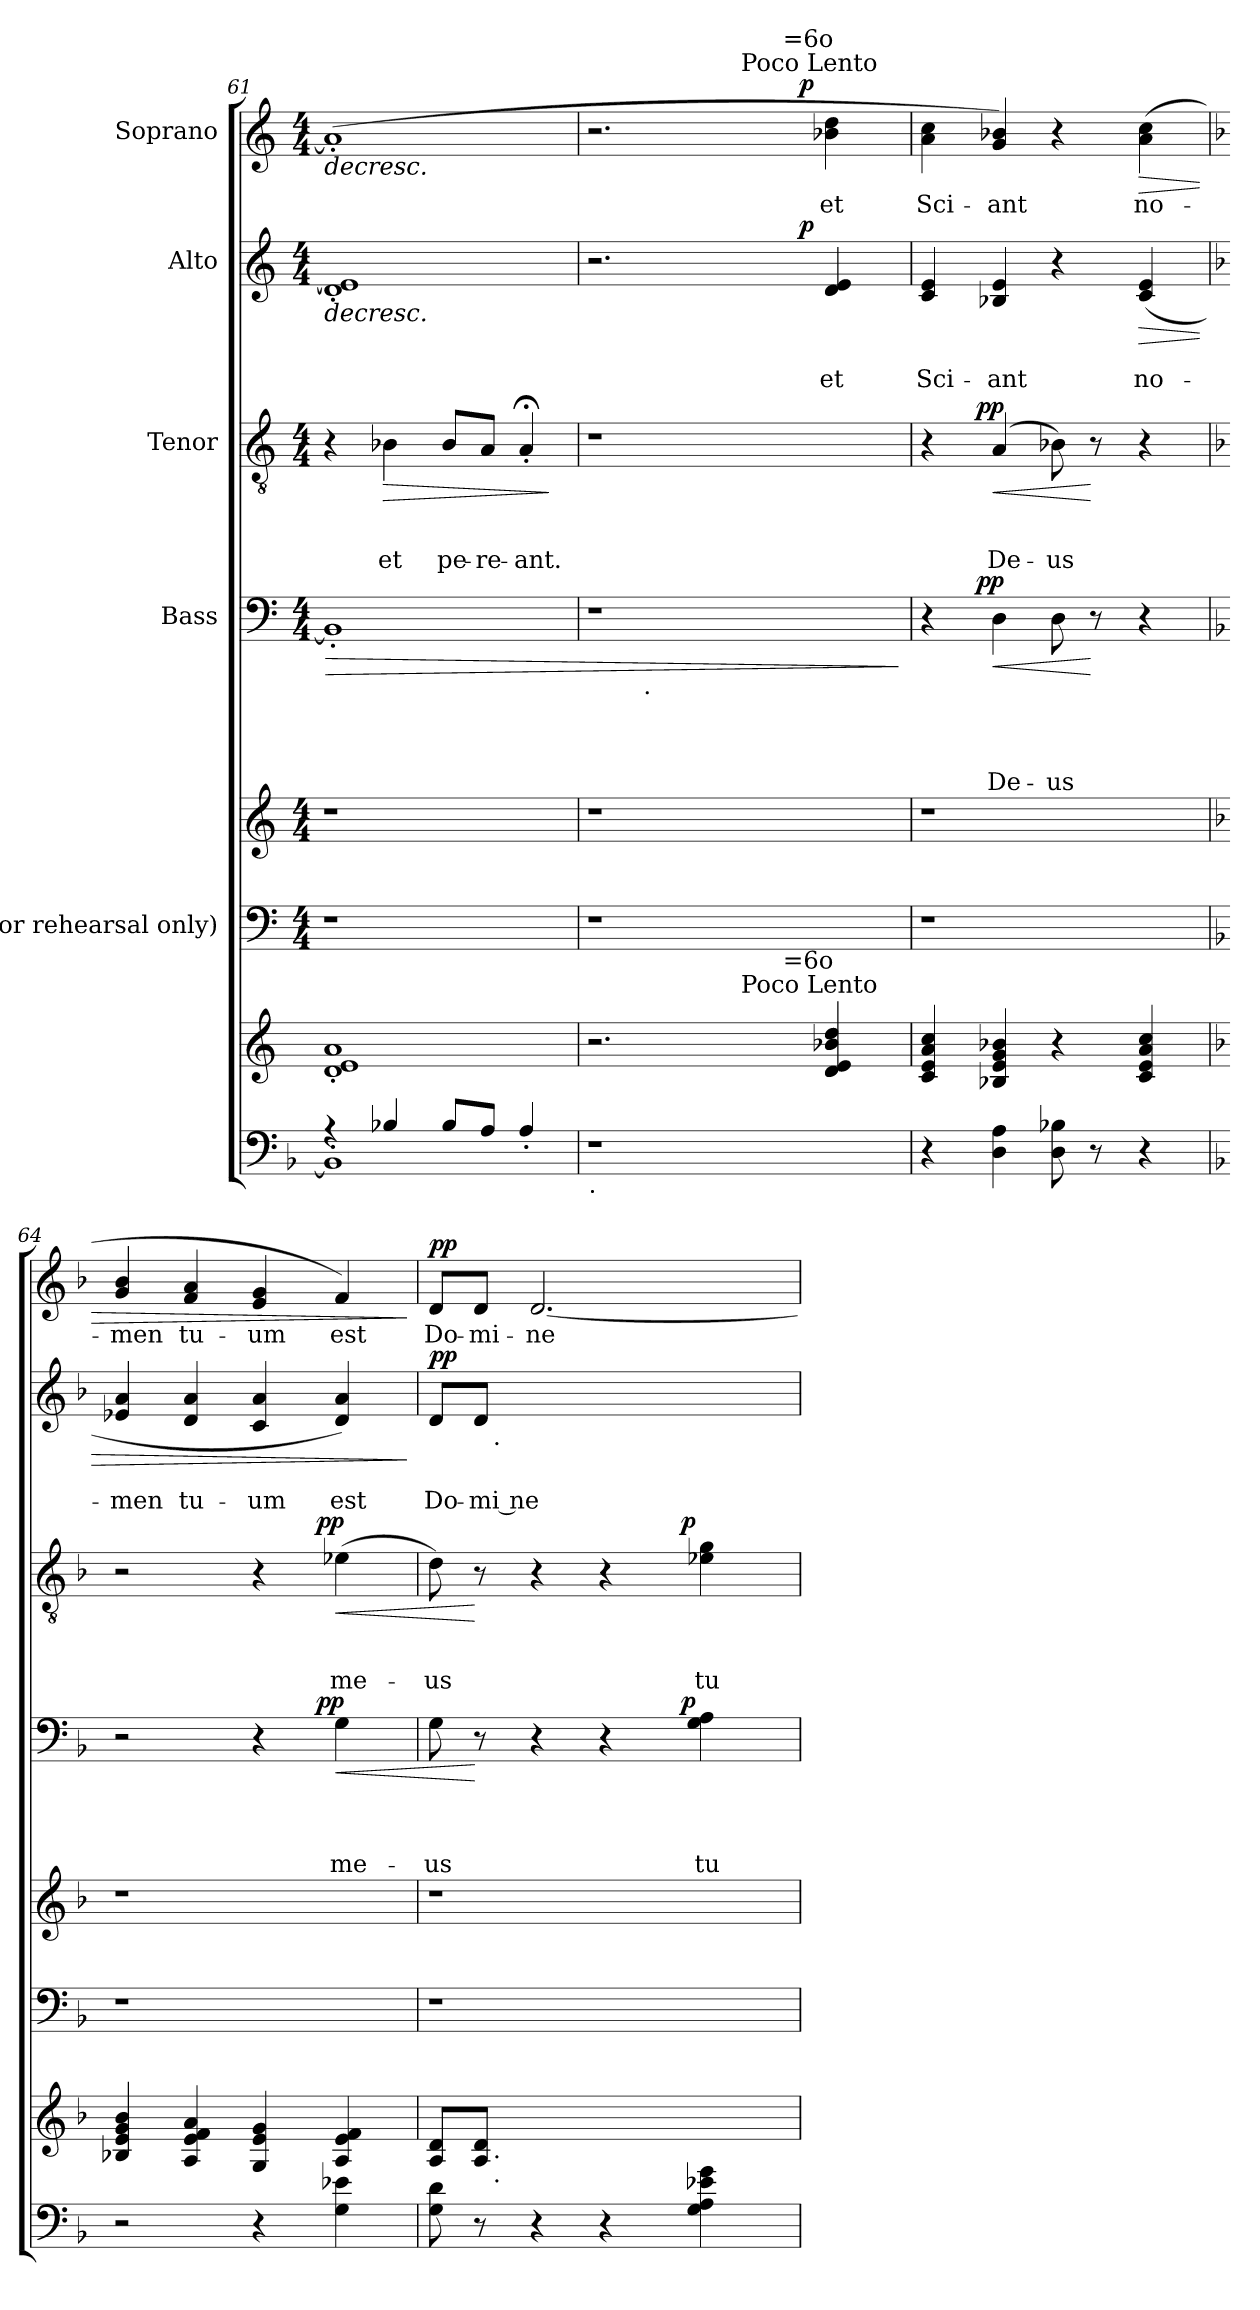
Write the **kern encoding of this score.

**kern	**kern	**kern	**kern	**kern	**text	**text	**text	**text	**dynam	**kern	**text	**text	**text	**dynam	**kern	**text	**text	**dynam	**kern	**text	**dynam
*part7	*part6	*part5	*part5	*part4	*part4	*part4	*part4	*part4	*part4	*part3	*part3	*part3	*part3	*part3	*part2	*part2	*part2	*part2	*part1	*part1	*part1
*staff8	*staff7	*staff6	*staff5	*staff4	*staff4	*staff4	*staff4	*staff4	*staff4	*staff3	*staff3	*staff3	*staff3	*staff3	*staff2	*staff2	*staff2	*staff2	*staff1	*staff1	*staff1
*	*	*I"(for rehearsal only)	*	*I"Bass	*	*	*	*	*	*I"Tenor	*	*	*	*	*I"Alto	*	*	*	*I"Soprano	*	*
*clefF4	*clefG2	*clefF4	*clefG2	*clefF4	*	*	*	*	*	*clefGv2	*	*	*	*	*clefG2	*	*	*	*clefG2	*	*
*k[b-]	*k[]	*k[]	*k[]	*k[]	*	*	*	*	*	*k[]	*	*	*	*	*k[]	*	*	*	*k[]	*	*
*F:	*C:	*C:	*C:	*C:	*	*	*	*	*	*C:	*	*	*	*	*C:	*	*	*	*C:	*	*
*	*	*M4/4	*M4/4	*M4/4	*	*	*	*	*	*M4/4	*	*	*	*	*M4/4	*	*	*	*M4/4	*	*
=61	=61	=61	=61	=61	=61	=61	=61	=61	=61	=61	=61	=61	=61	=61	=61	=61	=61	=61	=61	=61	=61
*^	*	*	*	*	*	*	*	*	*	*	*	*	*	*	*	*	*	*	*	*	*
!	!	!	!	!	!	!	!	!	!	!LO:HP:b	!	!	!	!	!	!	!	!	!LO:HP:b	!	!	!LO:HP:b
1BB-'>]	4rA	1d'< 1e'< 1a'<	1r	1r	1BB-'<]	.	.	.	.	>	4r	.	.	.	.	(>1d'< 1e]'<	.	.	>	(>1a'<]	.	>
!	!	!	!	!	!	!	!	!	!	!	!	!	!	!LO:LY:b	!LO:HP:b	!	!	!	!	!	!	!
.	4B-X/	.	.	.	.	.	.	.	.	.	4B-X\	.	.	et	>	.	.	.	.	.	.	.
!	!	!	!	!	!	!	!	!	!	!	!	!	!	!LO:LY:b	!	!	!	!	!	!	!	!
.	8B-/L	.	.	.	.	.	.	.	.	.	8B-/L	.	.	pe-	.	.	.	.	.	.	.	.
!	!	!	!	!	!	!	!	!	!	!	!	!	!	!LO:LY:b	!	!	!	!	!	!	!	!
.	8A/J	.	.	.	.	.	.	.	.	.	8A/J	.	.	-re-	.	.	.	.	.	.	.	.
!	!	!	!	!	!	!	!	!	!	!	!	!	!	!LO:LY:b	!	!	!	!	!	!	!	!
.	4A'>/	.	.	.	.	.	.	.	.	.	4A;'</	.	.	-ant.	.	.	.	.	.	.	.	.
*v	*v	*	*	*	*	*	*	*	*	*	*	*	*	*	*	*	*	*	*	*	*	*
.	.	.	.	.	.	.	.	.	.	.	.	.	.	]	.	.	.	.	.	.	.
!!LO:PB:g=z
=62	=62	=62	=62	=62	=62	=62	=62	=62	=62	=62	=62	=62	=62	=62	=62	=62	=62	=62	=62	=62	=62
*k[]	*	*	*	*	*	*	*	*	*	*	*	*	*	*	*	*	*	*	*	*	*
*C:	*	*	*	*	*	*	*	*	*	*	*	*	*	*	*	*	*	*	*	*	*
*	*	*	*	*	*	*	*	*	*	*	*	*	*	*	*^	*	*	*	*^	*	*
!LO:TX:b:t=.	!	!	!	!	!	!	!	!	!	!	!	!	!	!	!	!	!	!	!	!	!	!	!
*	*^	*	*	*^	*	*	*	*	*	*	*	*	*	*	*	*	*	*	*	*^	*	*	*
*	*	*^	*	*	*	*	*	*	*	*	*	*	*	*	*	*	*	*	*	*	*	*	*	*^	*	*
1r	2.r	2ryy	2ryy	1r	1r	1r	8ryy	.	.	.	.	.	1r	.	.	.	.	2.r	2ryy	.	.	.	2.r	2ryy	2ryy	2ryy	.	.
.	.	.	.	.	.	.	32ryy	.	.	.	.	.	.	.	.	.	.	.	.	.	.	.	.	.	.	.	.	.
!	!	!	!	!	!	!	!LO:TX:b:t=.	!	!	!	!	!	!	!	!	!	!	!	!	!	!	!	!	!	!	!	!	!
.	.	.	.	.	.	.	2ryy	.	.	.	.	.	.	.	.	.	.	.	.	.	.	.	.	.	.	.	.	.
.	.	16ryy	8ryy	.	.	.	.	.	.	.	.	.	.	.	.	.	.	.	8.ryy	.	.	.	.	8.ryy	16ryy	8ryy	.	.
!	!	!	!	!	!	!	!	!	!	!	!	!	!	!	!	!	!	!	!	!	!	!	!	!	!LO:TX:a:t=Poco Lento	!	!	!
!	!	!LO:TX:a:t=Poco Lento	!	!	!	!	!	!	!	!	!	!	!	!	!	!	!	!	!	!	!	!	!	!	!	!	!	!
.	.	4..ryy	.	.	.	.	.	.	.	.	.	.	.	.	.	.	.	.	.	.	.	.	.	.	4..ryy	.	.	.
.	.	.	32ryy	.	.	.	.	.	.	.	.	.	.	.	.	.	.	.	.	.	.	.	.	.	.	32ryy	.	.
!	!	!	!	!	!	!	!	!	!	!	!	!	!	!	!	!	!	!	!	!	!	!	!	!	!	!LO:TX:a:t==6o	!	!
!	!	!	!LO:TX:a:t==6o	!	!	!	!	!	!	!	!	!	!	!	!	!	!	!	!	!	!	!	!	!	!	!	!	!
.	.	.	4ryy	.	.	.	4ryy	.	.	.	.	.	.	.	.	.	.	.	.	.	.	.	.	.	.	4ryy	.	.
!	!	!	!	!	!	!	!	!	!	!	!	!	!	!	!	!	!	!	!	!	!	!LO:DY:a	!	!	!	!	!	!LO:DY:a
.	.	.	.	.	.	.	.	.	.	.	.	.	.	.	.	.	.	.	4ryy	.	.	p	.	4ryy	.	.	.	p
!	!	!	!	!	!	!	!	!	!	!	!	!	!	!	!	!	!	!	!	!	!LO:LY:b	!	!	!	!	!	!LO:LY:b	!
.	4d/ 4e/ 4b-X/ 4dd/	.	.	.	.	.	.	.	.	.	.	.	.	.	.	.	.	4d/ 4e/	.	.	et	]	4b-X\ 4dd\	.	.	.	et	]
.	.	.	16.ryy	.	.	.	16.ryy	.	.	.	.	.	.	.	.	.	.	.	.	.	.	.	.	.	.	16.ryy	.	.
.	.	.	.	.	.	.	.	.	.	.	.	.	.	.	.	.	.	.	16ryy	.	.	.	.	16ryy	.	.	.	.
.	.	.	.	.	.	.	.	.	.	.	.	]	.	.	.	.	.	.	.	.	.	.	.	.	.	.	.	.
=63	=63	=63	=63	=63	=63	=63	=63	=63	=63	=63	=63	=63	=63	=63	=63	=63	=63	=63	=63	=63	=63	=63	=63	=63	=63	=63	=63	=63
!	!	!	!	!	!	!	!	!	!	!	!	!	!	!	!	!	!	!	!	!	!LO:LY:b	!	!	!	!	!	!LO:LY:b	!
*	*	*	*	*	*	*	*	*	*	*	*	*	*	*	*	*	*	*v	*v	*	*	*	*	*	*	*	*	*
*	*v	*v	*v	*	*	*	*	*	*	*	*	*	*^	*	*	*	*	*	*	*	*	*v	*v	*v	*v	*	*
4r	4c/ 4e/ 4a/ 4cc/	1r	1r	4r	8..ryy	.	.	.	.	.	4r	8..ryy	.	.	.	.	4c/ 4e/	.	Sci-	.	4a\ 4cc\	Sci-	.
!	!	!	!	!	!	!	!	!	!	!LO:DY:a	!	!	!	!	!	!LO:DY:a	!	!	!	!	!	!	!
.	.	.	.	.	2ryy	.	.	.	.	pp	.	2ryy	.	.	.	pp	.	.	.	.	.	.	.
!	!	!	!	!	!	!	!	!	!LO:LY:b	!LO:HP:b	!	!	!	!	!LO:LY:b	!LO:HP:b	!	!	!LO:LY:b	!	!	!LO:LY:b	!
4D\ 4A\	4B-X/ 4e/ 4g/ 4b-X/	.	.	4D\	.	.	.	.	De-	<	(4A/	.	.	.	De-	<	4B-X/ 4e/	.	-ant	.	4g/ 4b-X/)	-ant	.
!	!	!	!	!	!	!	!	!	!LO:LY:b	!	!	!	!	!	!LO:LY:b	!	!	!	!	!	!	!	!
8D\ 8B-X\	4r	.	.	8D\	.	.	.	.	-us	.	8B-X\)	.	.	.	-us	.	4r	.	.	.	4r	.	.
8r	.	.	.	8r	.	.	.	.	.	[	8r	.	.	.	.	[	.	.	.	.	.	.	.
.	.	.	.	.	4ryy	.	.	.	.	.	.	4ryy	.	.	.	.	.	.	.	.	.	.	.
!	!	!	!	!	!	!	!	!	!	!	!	!	!	!	!	!	!	!	!LO:LY:b	!LO:HP:b	!	!LO:LY:b	!LO:HP:b
4r	4c/ 4e/ 4a/ 4cc/	.	.	4r	.	.	.	.	.	.	4r	.	.	.	.	.	(<4c/ 4e/	.	no-	>	(>4a\ 4cc\	no-	>
.	.	.	.	.	32ryy	.	.	.	.	.	.	32ryy	.	.	.	.	.	.	.	.	.	.	.
=64	=64	=64	=64	=64	=64	=64	=64	=64	=64	=64	=64	=64	=64	=64	=64	=64	=64	=64	=64	=64	=64	=64	=64
*k[b-]	*k[b-]	*k[b-]	*k[b-]	*k[b-]	*	*	*	*	*	*	*k[b-]	*	*	*	*	*	*k[b-]	*	*	*	*k[b-]	*	*
*F:	*F:	*F:	*F:	*F:	*	*	*	*	*	*	*F:	*	*	*	*	*	*F:	*	*	*	*F:	*	*
!	!	!	!	!	!	!	!	!	!	!	!	!	!	!	!	!	!	!	!LO:LY:b	!	!	!LO:LY:b	!
2r	4B-X/ 4e/ 4g/ 4b-/	1r	1r	2r	2ryy	.	.	.	.	.	2r	2ryy	.	.	.	.	4e-X/ 4a/	.	-men	.	4g/ 4b-/	-men	.
!	!	!	!	!	!	!	!	!	!	!	!	!	!	!	!	!	!	!	!LO:LY:b	!	!	!LO:LY:b	!
.	4A/ 4e/ 4f/ 4a/	.	.	.	.	.	.	.	.	.	.	.	.	.	.	.	4d/ 4a/	.	tu-	.	4f/ 4a/	tu-	.
!	!	!	!	!	!	!	!	!	!	!	!	!	!	!	!	!	!	!	!LO:LY:b	!	!	!LO:LY:b	!
4r	4G/ 4e/ 4g/	.	.	4r	8..ryy	.	.	.	.	.	4r	8..ryy	.	.	.	.	4c/ 4a/	.	-um	.	4e/ 4g/	-um	.
!	!	!	!	!	!	!	!	!	!	!LO:DY:a	!	!	!	!	!	!LO:DY:a	!	!	!	!	!	!	!
.	.	.	.	.	4ryy	.	.	.	.	pp	.	4ryy	.	.	.	pp	.	.	.	.	.	.	.
!	!	!	!	!	!	!	!	!	!LO:LY:b	!LO:HP:b	!	!	!	!	!LO:LY:b	!LO:HP:b	!	!	!LO:LY:b	!	!	!LO:LY:b	!
4G\ 4e-X\	4A/ 4e/ 4f/	.	.	4G\	.	.	.	.	me-	<	(>4e-X\	.	.	.	me-	<	4d/ 4a/)	.	est	.	4f/)	est	.
.	.	.	.	.	32ryy	.	.	.	.	.	.	32ryy	.	.	.	.	.	.	.	.	.	.	.
.	.	.	.	.	.	.	.	.	.	.	.	.	.	.	.	.	.	.	.	]	.	.	]
=65	=65	=65	=65	=65	=65	=65	=65	=65	=65	=65	=65	=65	=65	=65	=65	=65	=65	=65	=65	=65	=65	=65	=65
!	!	!	!	!	!	!	!	!	!LO:LY:b	!	!	!	!	!	!LO:LY:b	!	!	!	!LO:LY:b	!LO:DY:a	!	!LO:LY:b	!LO:DY:a
*	*^	*	*	*	*	*	*	*	*	*	*	*	*	*	*	*	*^	*	*	*	*	*	*
8G\ 8d\	8A/ 8d/L	8ryy	1r	1r	8G\	2ryy	.	.	.	-us	.	8d\)	2ryy	.	.	-us	.	8d/L	8ryy	.	Do-	pp	8d/L	Do-	pp
!	!	!	!	!	!	!	!	!	!	!	!	!	!	!	!	!	!	!	!	!	!LO:LY:b	!	!	!LO:LY:b	!
8r	8A/ 8d/J	32ryy	.	.	8r	.	.	.	.	.	[	8r	.	.	.	.	[	8d/J	32ryy	.	-mi ne	.	8d/J	-mi-	.
!	!	!	!	!	!	!	!	!	!	!	!	!	!	!	!	!	!	!	!LO:TX:b:t=.	!	!	!	!	!	!
!	!	!LO:TX:b:t=.	!	!	!	!	!	!	!	!	!	!	!	!	!	!	!	!	!	!	!	!	!	!	!
!	!	!LO:TX:b:t=.	!	!	!	!	!	!	!	!	!	!	!	!	!	!	!	!	!	!	!	!	!	!	!
.	.	2ryy	.	.	.	.	.	.	.	.	.	.	.	.	.	.	.	.	2ryy	.	.	.	.	.	.
!	!	!	!	!	!	!	!	!	!	!	!	!	!	!	!	!	!	!	!	!	!	!	!	!LO:LY:b	!
4r	2.ryy	.	.	.	4r	.	.	.	.	.	.	4r	.	.	.	.	.	2.ryy	.	.	.	.	[<2.d/	-ne	.
4r	.	.	.	.	4r	8..ryy	.	.	.	.	.	4r	8..ryy	.	.	.	.	.	.	.	.	.	.	.	.
.	.	4ryy	.	.	.	.	.	.	.	.	.	.	.	.	.	.	.	.	4ryy	.	.	.	.	.	.
!	!	!	!	!	!	!	!	!	!	!	!LO:DY:a	!	!	!	!	!	!LO:DY:a	!	!	!	!	!	!	!	!
.	.	.	.	.	.	4ryy	.	.	.	.	p	.	4ryy	.	.	.	p	.	.	.	.	.	.	.	.
!	!	!	!	!	!	!	!	!	!	!LO:LY:b	!	!	!	!	!	!LO:LY:b	!	!	!	!	!	!	!	!	!
4G\ 4A\ 4e-X\ 4g\	.	.	.	.	4G\ 4A\	.	.	.	.	tu	.	4e-X\ 4g\	.	.	.	tu	.	.	.	.	.	.	.	.	.
.	.	16.ryy	.	.	.	.	.	.	.	.	.	.	.	.	.	.	.	.	16.ryy	.	.	.	.	.	.
.	.	.	.	.	.	32ryy	.	.	.	.	.	.	32ryy	.	.	.	.	.	.	.	.	.	.	.	.
*	*	*	*	*	*v	*v	*	*	*	*	*	*	*	*	*	*	*	*v	*v	*	*	*	*	*	*
*	*v	*v	*	*	*	*	*	*	*	*	*v	*v	*	*	*	*	*	*	*	*	*	*	*
=	=	=	=	=	=	=	=	=	=	=	=	=	=	=	=	=	=	=	=	=	=
*-	*-	*-	*-	*-	*-	*-	*-	*-	*-	*-	*-	*-	*-	*-	*-	*-	*-	*-	*-	*-	*-
